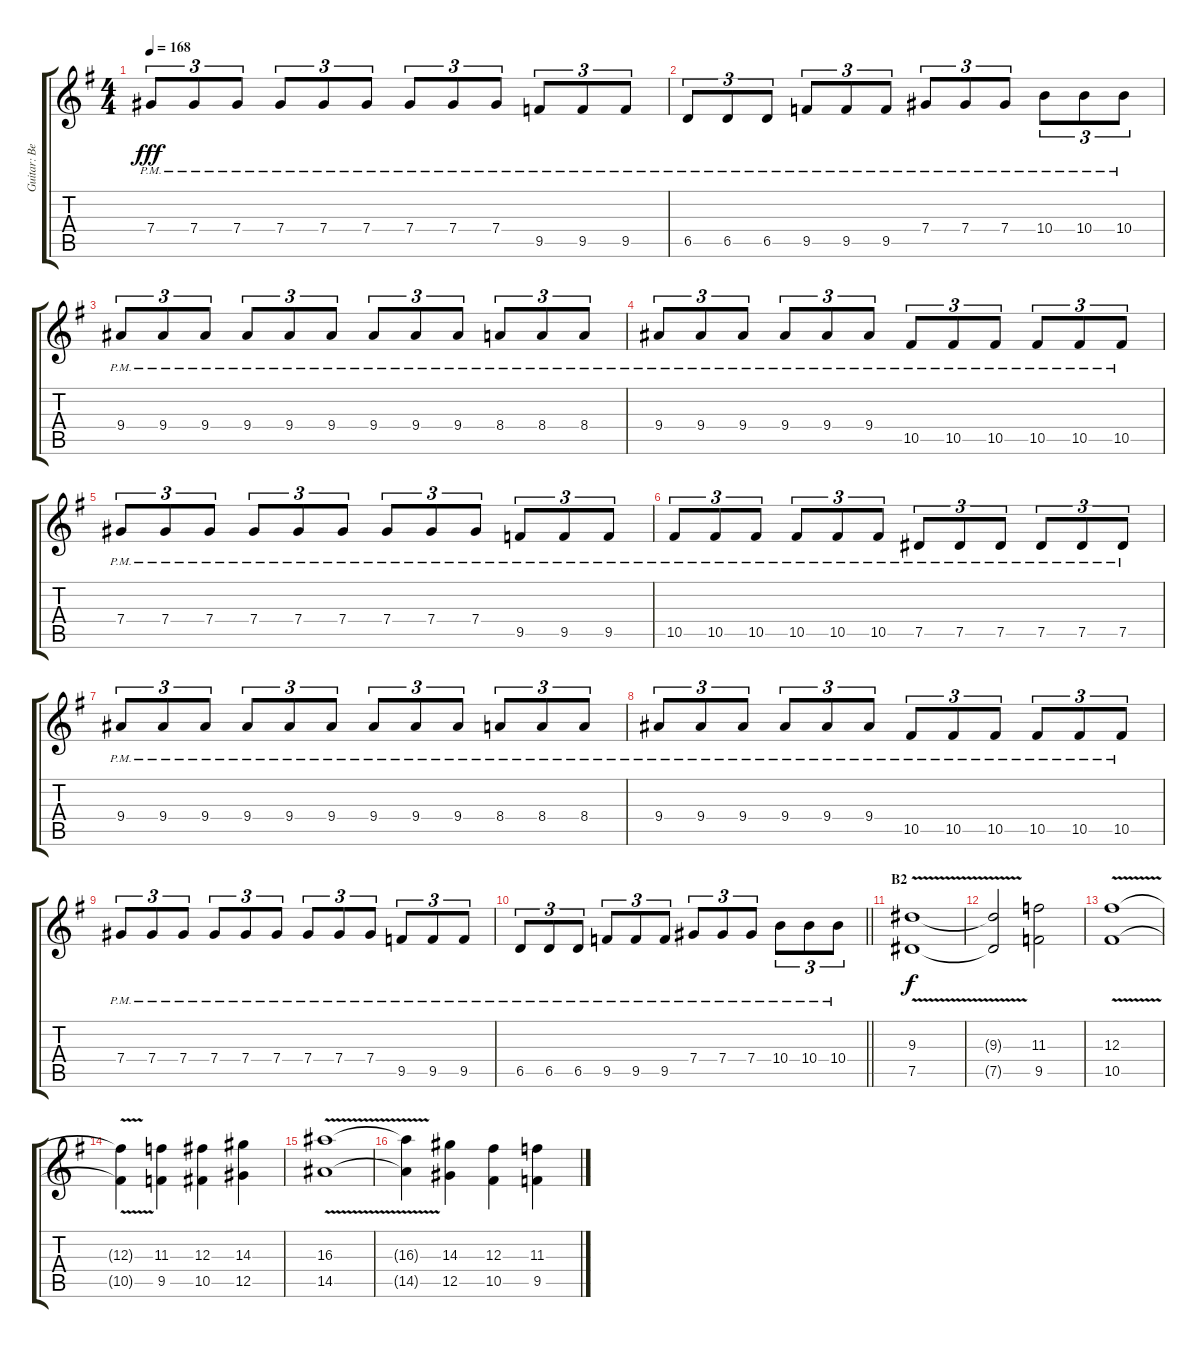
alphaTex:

\track ("Guitar: Ben" "Guitar: Be") {instrument distortionguitar}
\staff {score tabs}
\tuning (Eb4 Bb3 Gb3 Db3 Ab2 Eb2) {hide}
\ts (4 4)
\tempo 168
\clef g2
\ks g
7.4{pm}.8{tu (3 2) dy fff} 7.4{pm}.8{tu (3 2)} 7.4{pm}.8{tu (3 2)} 7.4{pm}.8{tu (3 2)} 7.4{pm}.8{tu (3 2)} 7.4{pm}.8{tu (3 2)} 7.4{pm}.8{tu (3 2)} 7.4{pm}.8{tu (3 2)} 7.4{pm}.8{tu (3 2)} 9.5{pm}.8{tu (3 2)} 9.5{pm}.8{tu (3 2)} 9.5{pm}.8{tu (3 2)} |
6.5{pm}.8{tu (3 2)} 6.5{pm}.8{tu (3 2)} 6.5{pm}.8{tu (3 2)} 9.5{pm}.8{tu (3 2)} 9.5{pm}.8{tu (3 2)} 9.5{pm}.8{tu (3 2)} 7.4{pm}.8{tu (3 2)} 7.4{pm}.8{tu (3 2)} 7.4{pm}.8{tu (3 2)} 10.4{pm}.8{tu (3 2)} 10.4{pm}.8{tu (3 2)} 10.4{pm}.8{tu (3 2)} |
9.4{pm}.8{tu (3 2)} 9.4{pm}.8{tu (3 2)} 9.4{pm}.8{tu (3 2)} 9.4{pm}.8{tu (3 2)} 9.4{pm}.8{tu (3 2)} 9.4{pm}.8{tu (3 2)} 9.4{pm}.8{tu (3 2)} 9.4{pm}.8{tu (3 2)} 9.4{pm}.8{tu (3 2)} 8.4{pm}.8{tu (3 2)} 8.4{pm}.8{tu (3 2)} 8.4{pm}.8{tu (3 2)} |
9.4{pm}.8{tu (3 2)} 9.4{pm}.8{tu (3 2)} 9.4{pm}.8{tu (3 2)} 9.4{pm}.8{tu (3 2)} 9.4{pm}.8{tu (3 2)} 9.4{pm}.8{tu (3 2)} 10.5{pm}.8{tu (3 2)} 10.5{pm}.8{tu (3 2)} 10.5{pm}.8{tu (3 2)} 10.5{pm}.8{tu (3 2)} 10.5{pm}.8{tu (3 2)} 10.5{pm}.8{tu (3 2)} |
7.4{pm}.8{tu (3 2)} 7.4{pm}.8{tu (3 2)} 7.4{pm}.8{tu (3 2)} 7.4{pm}.8{tu (3 2)} 7.4{pm}.8{tu (3 2)} 7.4{pm}.8{tu (3 2)} 7.4{pm}.8{tu (3 2)} 7.4{pm}.8{tu (3 2)} 7.4{pm}.8{tu (3 2)} 9.5{pm}.8{tu (3 2)} 9.5{pm}.8{tu (3 2)} 9.5{pm}.8{tu (3 2)} |
10.5{pm}.8{tu (3 2)} 10.5{pm}.8{tu (3 2)} 10.5{pm}.8{tu (3 2)} 10.5{pm}.8{tu (3 2)} 10.5{pm}.8{tu (3 2)} 10.5{pm}.8{tu (3 2)} 7.5{pm}.8{tu (3 2)} 7.5{pm}.8{tu (3 2)} 7.5{pm}.8{tu (3 2)} 7.5{pm}.8{tu (3 2)} 7.5{pm}.8{tu (3 2)} 7.5{pm}.8{tu (3 2)} |
9.4{pm}.8{tu (3 2)} 9.4{pm}.8{tu (3 2)} 9.4{pm}.8{tu (3 2)} 9.4{pm}.8{tu (3 2)} 9.4{pm}.8{tu (3 2)} 9.4{pm}.8{tu (3 2)} 9.4{pm}.8{tu (3 2)} 9.4{pm}.8{tu (3 2)} 9.4{pm}.8{tu (3 2)} 8.4{pm}.8{tu (3 2)} 8.4{pm}.8{tu (3 2)} 8.4{pm}.8{tu (3 2)} |
9.4{pm}.8{tu (3 2)} 9.4{pm}.8{tu (3 2)} 9.4{pm}.8{tu (3 2)} 9.4{pm}.8{tu (3 2)} 9.4{pm}.8{tu (3 2)} 9.4{pm}.8{tu (3 2)} 10.5{pm}.8{tu (3 2)} 10.5{pm}.8{tu (3 2)} 10.5{pm}.8{tu (3 2)} 10.5{pm}.8{tu (3 2)} 10.5{pm}.8{tu (3 2)} 10.5{pm}.8{tu (3 2)} |
7.4{pm}.8{tu (3 2)} 7.4{pm}.8{tu (3 2)} 7.4{pm}.8{tu (3 2)} 7.4{pm}.8{tu (3 2)} 7.4{pm}.8{tu (3 2)} 7.4{pm}.8{tu (3 2)} 7.4{pm}.8{tu (3 2)} 7.4{pm}.8{tu (3 2)} 7.4{pm}.8{tu (3 2)} 9.5{pm}.8{tu (3 2)} 9.5{pm}.8{tu (3 2)} 9.5{pm}.8{tu (3 2)} |
\barLineRight lightlight
6.5{pm}.8{tu (3 2)} 6.5{pm}.8{tu (3 2)} 6.5{pm}.8{tu (3 2)} 9.5{pm}.8{tu (3 2)} 9.5{pm}.8{tu (3 2)} 9.5{pm}.8{tu (3 2)} 7.4{pm}.8{tu (3 2)} 7.4{pm}.8{tu (3 2)} 7.4{pm}.8{tu (3 2)} 10.4{pm}.8{tu (3 2)} 10.4{pm}.8{tu (3 2)} 10.4{pm}.8{tu (3 2)} |
\section ("" "B2")
(9.3{v} 7.5{v}).1{dy f} |
(9.3{t} 7.5{t}).2 (11.3 9.5).2 |
(12.3{v} 10.5{v}).1 |
(12.3{t} 10.5{t}).4 (11.3 9.5).4 (12.3 10.5).4 (14.3 12.5).4 |
(16.3{v} 14.5{v}).1 |
(16.3{t} 14.5{t}).4 (14.3 12.5).4 (12.3 10.5).4 (11.3 9.5).4
